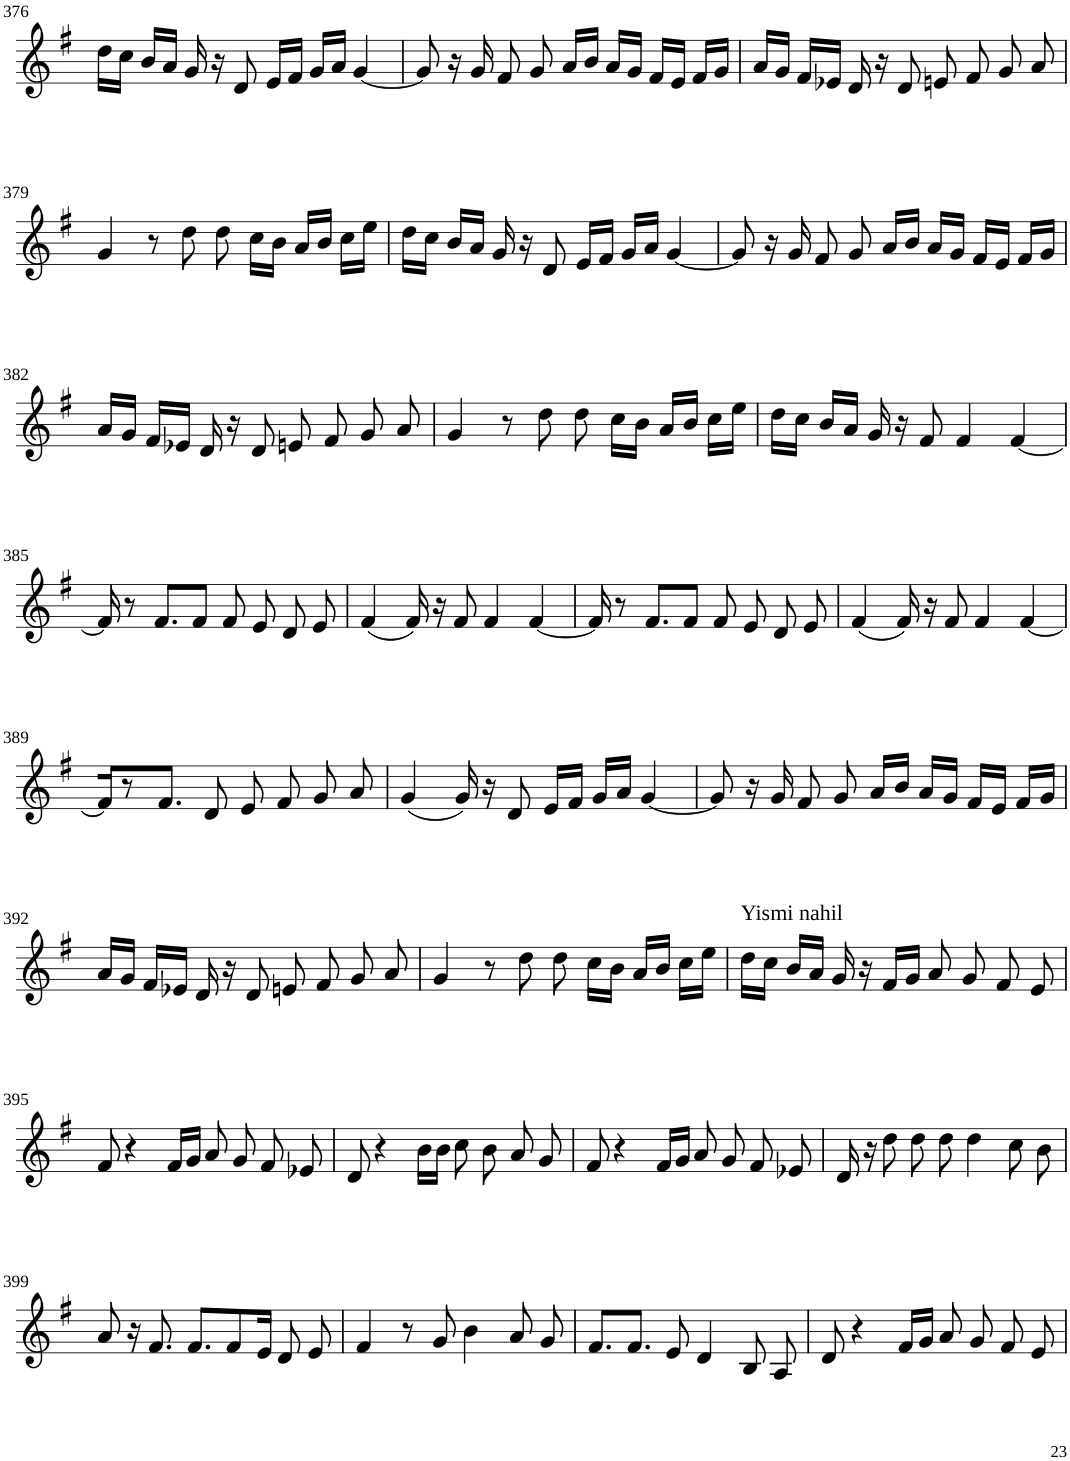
**kern
*part1
*staff1
*I"Violin
!!LO:PB:g=z
*clefG2
*k[f#]
*G:
*M8/8
=376
16dd\LL
16cc\JJ
16b/LL
16a/JJ
16g/
16r
8d/
16e/LL
16f#/JJ
16g/LL
16a/JJ
[4g/
=377
8g/]
16r
16g/
8f#/
8g/
16a/LL
16b/JJ
16a/LL
16g/JJ
16f#/LL
16e/JJ
16f#/LL
16g/JJ
=378
16a/LL
16g/JJ
16f#/LL
16e-X/JJ
16d/
16r
8d/
8en/
8f#/
8g/
8a/
!!LO:LB:g=z
=379
4g/
8r
8dd\
8dd\
16cc\LL
16b\JJ
16a/LL
16b/JJ
16cc\LL
16ee\JJ
=380
16dd\LL
16cc\JJ
16b/LL
16a/JJ
16g/
16r
8d/
16e/LL
16f#/JJ
16g/LL
16a/JJ
[4g/
=381
8g/]
16r
16g/
8f#/
8g/
16a/LL
16b/JJ
16a/LL
16g/JJ
16f#/LL
16e/JJ
16f#/LL
16g/JJ
!!LO:LB:g=z
=382
16a/LL
16g/JJ
16f#/LL
16e-X/JJ
16d/
16r
8d/
8en/
8f#/
8g/
8a/
=383
4g/
8r
8dd\
8dd\
16cc\LL
16b\JJ
16a/LL
16b/JJ
16cc\LL
16ee\JJ
=384
16dd\LL
16cc\JJ
16b/LL
16a/JJ
16g/
16r
8f#/
4f#/
[4f#/
!!LO:LB:g=z
=385
16f#/]
8r
8.f#/L
8f#/J
8f#/
8e/
8d/
8e/
=386
(4f#/
16f#/)
16r
8f#/
4f#/
[4f#/
=387
16f#/]
8r
8.f#/L
8f#/J
8f#/
8e/
8d/
8e/
=388
(4f#/
16f#/)
16r
8f#/
4f#/
[4f#/
!!LO:LB:g=z
=389
16f#/KL]
8r
8.f#/J
8d/
8e/
8f#/
8g/
8a/
=390
(4g/
16g/)
16r
8d/
16e/LL
16f#/JJ
16g/LL
16a/JJ
[4g/
=391
8g/]
16r
16g/
8f#/
8g/
16a/LL
16b/JJ
16a/LL
16g/JJ
16f#/LL
16e/JJ
16f#/LL
16g/JJ
!!LO:LB:g=z
=392
16a/LL
16g/JJ
16f#/LL
16e-X/JJ
16d/
16r
8d/
8en/
8f#/
8g/
8a/
=393
4g/
8r
8dd\
8dd\
16cc\LL
16b\JJ
16a/LL
16b/JJ
16cc\LL
16ee\JJ
=394
!LO:TX:a:t=Yismi nahil
16dd\LL
16cc\JJ
16b/LL
16a/JJ
16g/
16r
16f#/LL
16g/JJ
8a/
8g/
8f#/
8e/
!!LO:LB:g=z
=395
8f#/
4r
16f#/LL
16g/JJ
8a/
8g/
8f#/
8e-X/
=396
8d/
4r
16b\LL
16b\JJ
8cc\
8b\
8a/
8g/
=397
8f#/
4r
16f#/LL
16g/JJ
8a/
8g/
8f#/
8e-X/
=398
16d/
16r
8dd\
8dd\
8dd\
4dd\
8cc\
8b\
!!LO:LB:g=z
=399
8a/
16r
8.f#/
8.f#/L
8f#/
16e/Jk
8d/
8e/
=400
4f#/
8r
8g/
4b\
8a/
8g/
=401
8.f#/L
8.f#/J
8e/
4d/
8B/
8A/
=402
8d/
4r
16f#/LL
16g/JJ
8a/
8g/
8f#/
8e/
=
*-
